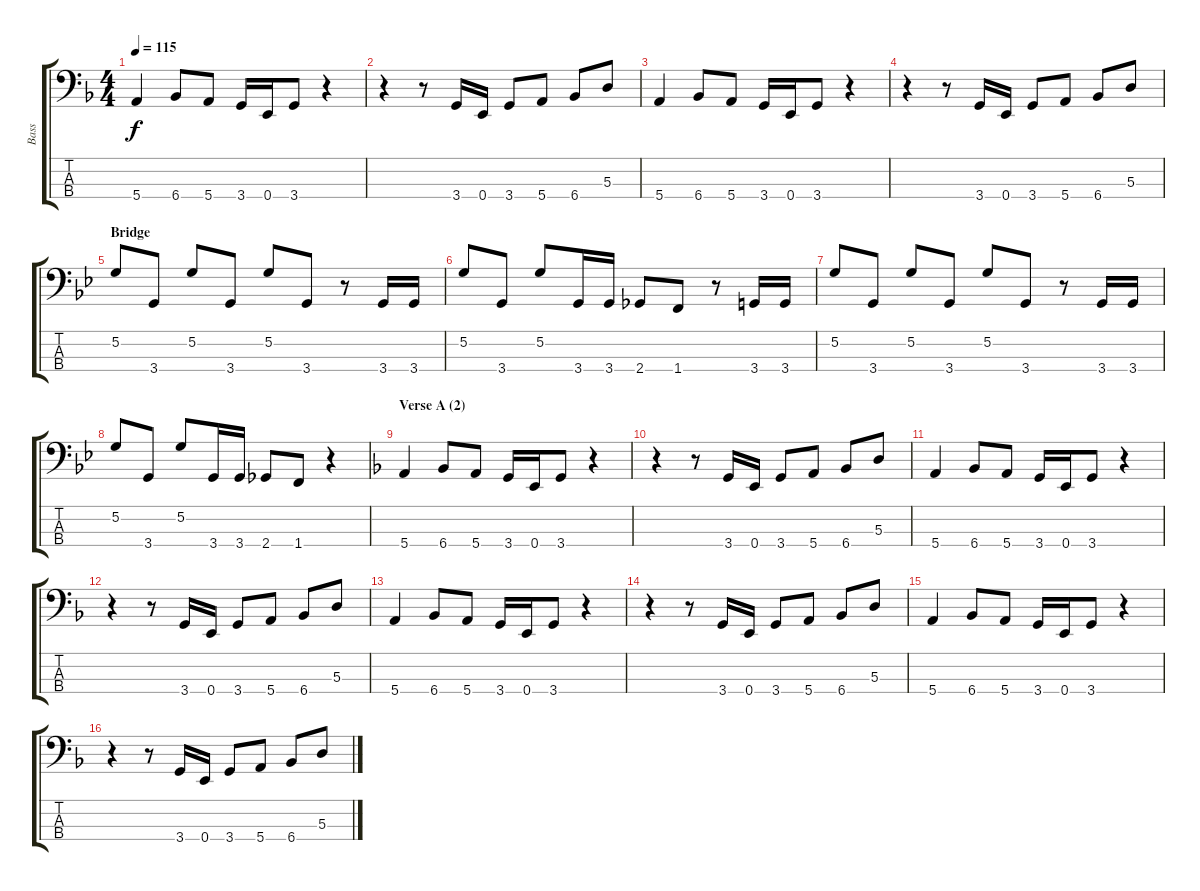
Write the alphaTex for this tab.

\track ("Bass" "Bass") {instrument electricbasspick}
\staff {score tabs}
\tuning (G2 D2 A1 E1) {hide}
\ts (4 4)
\tempo 115
\clef f4
\ks f
5.4.4{dy f} 6.4.8 5.4.8 3.4.16 0.4.16 3.4.8 r.4 |
r.4 r.8 3.4.16 0.4.16 3.4.8 5.4.8 6.4.8 5.3.8 |
5.4.4 6.4.8 5.4.8 3.4.16 0.4.16 3.4.8 r.4 |
r.4 r.8 3.4.16 0.4.16 3.4.8 5.4.8 6.4.8 5.3.8 |
\section ("" "Bridge")
\ks bb
5.2.8 3.4.8 5.2.8 3.4.8 5.2.8 3.4.8 r.8 3.4.16 3.4.16 |
5.2.8 3.4.8 5.2.8 3.4.16 3.4.16 2.4.8 1.4.8 r.8 3.4.16 3.4.16 |
5.2.8 3.4.8 5.2.8 3.4.8 5.2.8 3.4.8 r.8 3.4.16 3.4.16 |
5.2.8 3.4.8 5.2.8 3.4.16 3.4.16 2.4.8 1.4.8 r.4 |
\section ("" "Verse A (2)")
\ks f
5.4.4 6.4.8 5.4.8 3.4.16 0.4.16 3.4.8 r.4 |
r.4 r.8 3.4.16 0.4.16 3.4.8 5.4.8 6.4.8 5.3.8 |
5.4.4 6.4.8 5.4.8 3.4.16 0.4.16 3.4.8 r.4 |
r.4 r.8 3.4.16 0.4.16 3.4.8 5.4.8 6.4.8 5.3.8 |
5.4.4 6.4.8 5.4.8 3.4.16 0.4.16 3.4.8 r.4 |
r.4 r.8 3.4.16 0.4.16 3.4.8 5.4.8 6.4.8 5.3.8 |
5.4.4 6.4.8 5.4.8 3.4.16 0.4.16 3.4.8 r.4 |
r.4 r.8 3.4.16 0.4.16 3.4.8 5.4.8 6.4.8 5.3.8
